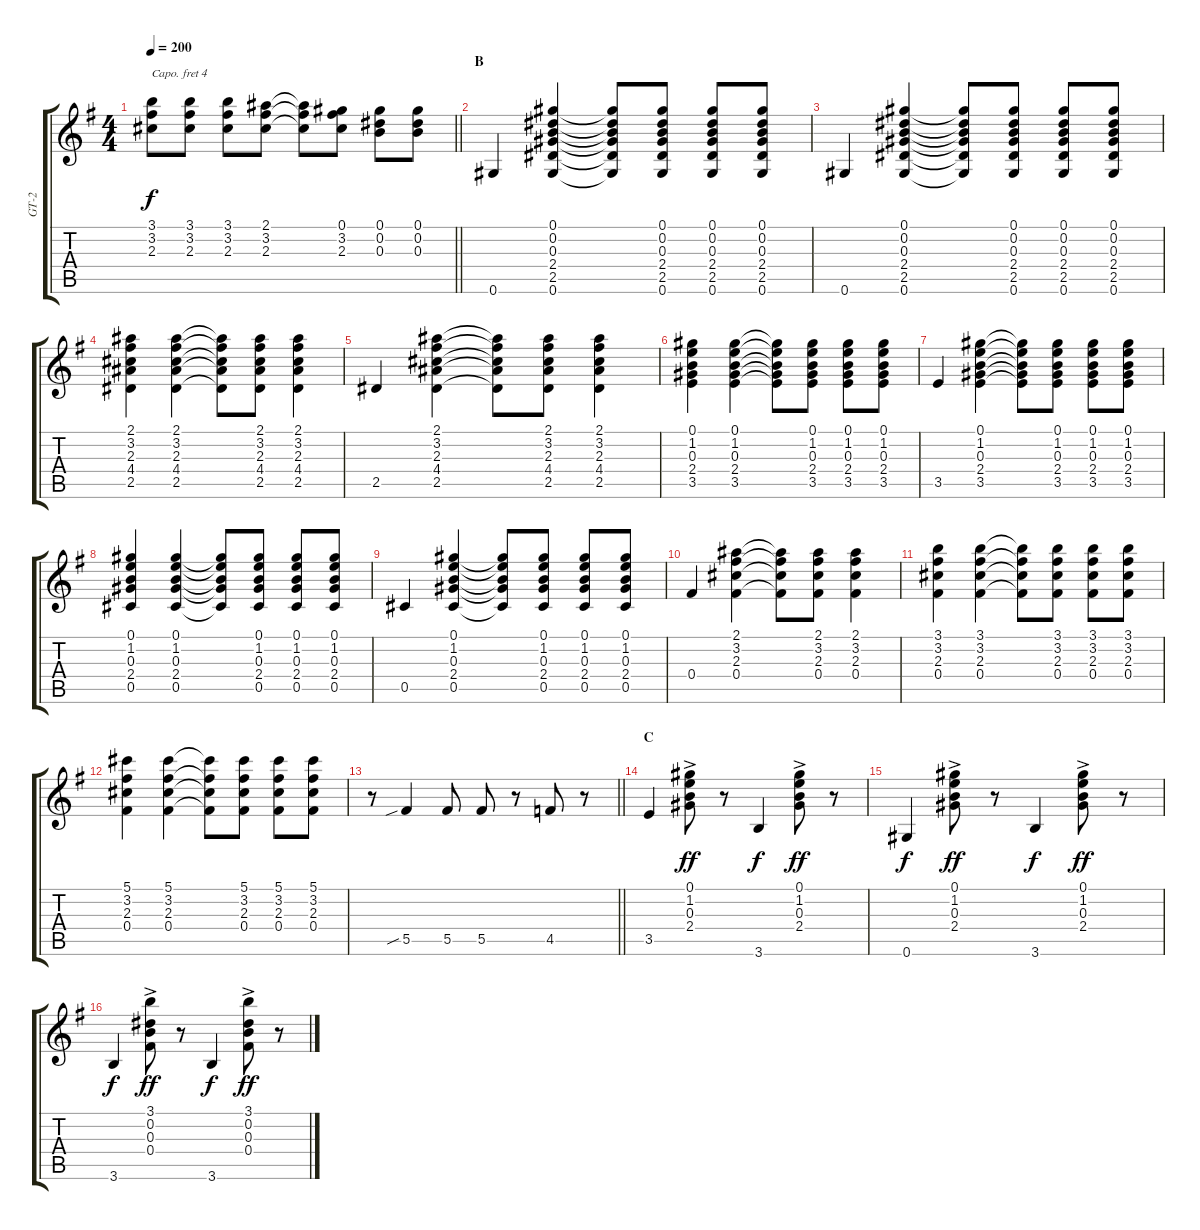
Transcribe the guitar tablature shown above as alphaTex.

\track ("GT-2" "GT-2") {instrument acousticguitarsteel}
\staff {score tabs}
\capo 4
\tuning (E4 B3 G3 D3 A2 E2) {hide}
\ts (4 4)
\tempo 200
\clef g2
\barLineRight lightlight
\ks g
(3.1 3.2 2.3).8{dy f} (3.1 3.2 2.3).8 (3.1 3.2 2.3).8 (2.1 3.2 2.3).8 (2.1{t} 3.2{t} 2.3{t}).8 (0.1 3.2 2.3).8 (0.1 0.2 0.3).8 (0.1 0.2 0.3).8 |
\section ("" "B")
0.6.4 (0.1 0.2 0.3 2.4 2.5 0.6).4 (0.1{t} 0.2{t} 0.3{t} 2.4{t} 2.5{t} 0.6{t}).8 (0.1 0.2 0.3 2.4 2.5 0.6).8 (0.1 0.2 0.3 2.4 2.5 0.6).8 (0.1 0.2 0.3 2.4 2.5 0.6).8 |
0.6.4 (0.1 0.2 0.3 2.4 2.5 0.6).4 (0.1{t} 0.2{t} 0.3{t} 2.4{t} 2.5{t} 0.6{t}).8 (0.1 0.2 0.3 2.4 2.5 0.6).8 (0.1 0.2 0.3 2.4 2.5 0.6).8 (0.1 0.2 0.3 2.4 2.5 0.6).8 |
(2.1 3.2 2.3 4.4 2.5).4 (2.1 3.2 2.3 4.4 2.5).4 (2.1{t} 3.2{t} 2.3{t} 4.4{t} 2.5{t}).8 (2.1 3.2 2.3 4.4 2.5).8 (2.1 3.2 2.3 4.4 2.5).4 |
2.5.4 (2.1 3.2 2.3 4.4 2.5).4 (2.1{t} 3.2{t} 2.3{t} 4.4{t} 2.5{t}).8 (2.1 3.2 2.3 4.4 2.5).8 (2.1 3.2 2.3 4.4 2.5).4 |
(0.1 1.2 0.3 2.4 3.5).4 (0.1 1.2 0.3 2.4 3.5).4 (0.1{t} 1.2{t} 0.3{t} 2.4{t} 3.5{t}).8 (0.1 1.2 0.3 2.4 3.5).8 (0.1 1.2 0.3 2.4 3.5).8 (0.1 1.2 0.3 2.4 3.5).8 |
3.5.4 (0.1 1.2 0.3 2.4 3.5).4 (0.1{t} 1.2{t} 0.3{t} 2.4{t} 3.5{t}).8 (0.1 1.2 0.3 2.4 3.5).8 (0.1 1.2 0.3 2.4 3.5).8 (0.1 1.2 0.3 2.4 3.5).8 |
(0.1 1.2 0.3 2.4 0.5).4 (0.1 1.2 0.3 2.4 0.5).4 (0.1{t} 1.2{t} 0.3{t} 2.4{t} 0.5{t}).8 (0.1 1.2 0.3 2.4 0.5).8 (0.1 1.2 0.3 2.4 0.5).8 (0.1 1.2 0.3 2.4 0.5).8 |
0.5.4 (0.1 1.2 0.3 2.4 0.5).4 (0.1{t} 1.2{t} 0.3{t} 2.4{t} 0.5{t}).8 (0.1 1.2 0.3 2.4 0.5).8 (0.1 1.2 0.3 2.4 0.5).8 (0.1 1.2 0.3 2.4 0.5).8 |
0.4.4 (2.1 3.2 2.3 0.4).4 (2.1{t} 3.2{t} 2.3{t} 0.4{t}).8 (2.1 3.2 2.3 0.4).8 (2.1 3.2 2.3 0.4).4 |
(3.1 3.2 2.3 0.4).4 (3.1 3.2 2.3 0.4).4 (3.1{t} 3.2{t} 2.3{t} 0.4{t}).8 (3.1 3.2 2.3 0.4).8 (3.1 3.2 2.3 0.4).8 (3.1 3.2 2.3 0.4).8 |
(5.1 3.2 2.3 0.4).4 (5.1 3.2 2.3 0.4).4 (5.1{t} 3.2{t} 2.3{t} 0.4{t}).8 (5.1 3.2 2.3 0.4).8 (5.1 3.2 2.3 0.4).8 (5.1 3.2 2.3 0.4).8 |
\barLineRight lightlight
r.8 5.5{sib}.4 5.5.8 5.5.8 r.8 4.5.8 r.8 |
\section ("" "C")
3.5.4 (0.1 1.2 0.3{ac} 2.4).8{dy ff} r.8 3.6.4{dy f} (0.1 1.2 0.3{ac} 2.4).8{dy ff} r.8 |
0.6.4{dy f} (0.1{ac} 1.2 0.3 2.4).8{dy ff} r.8 3.6.4{dy f} (0.1{ac} 1.2 0.3 2.4).8{dy ff} r.8 |
3.6.4{dy f} (3.1{ac} 0.2 0.3 0.4).8{dy ff} r.8 3.6.4{dy f} (3.1{ac} 0.2 0.3 0.4).8{dy ff} r.8
